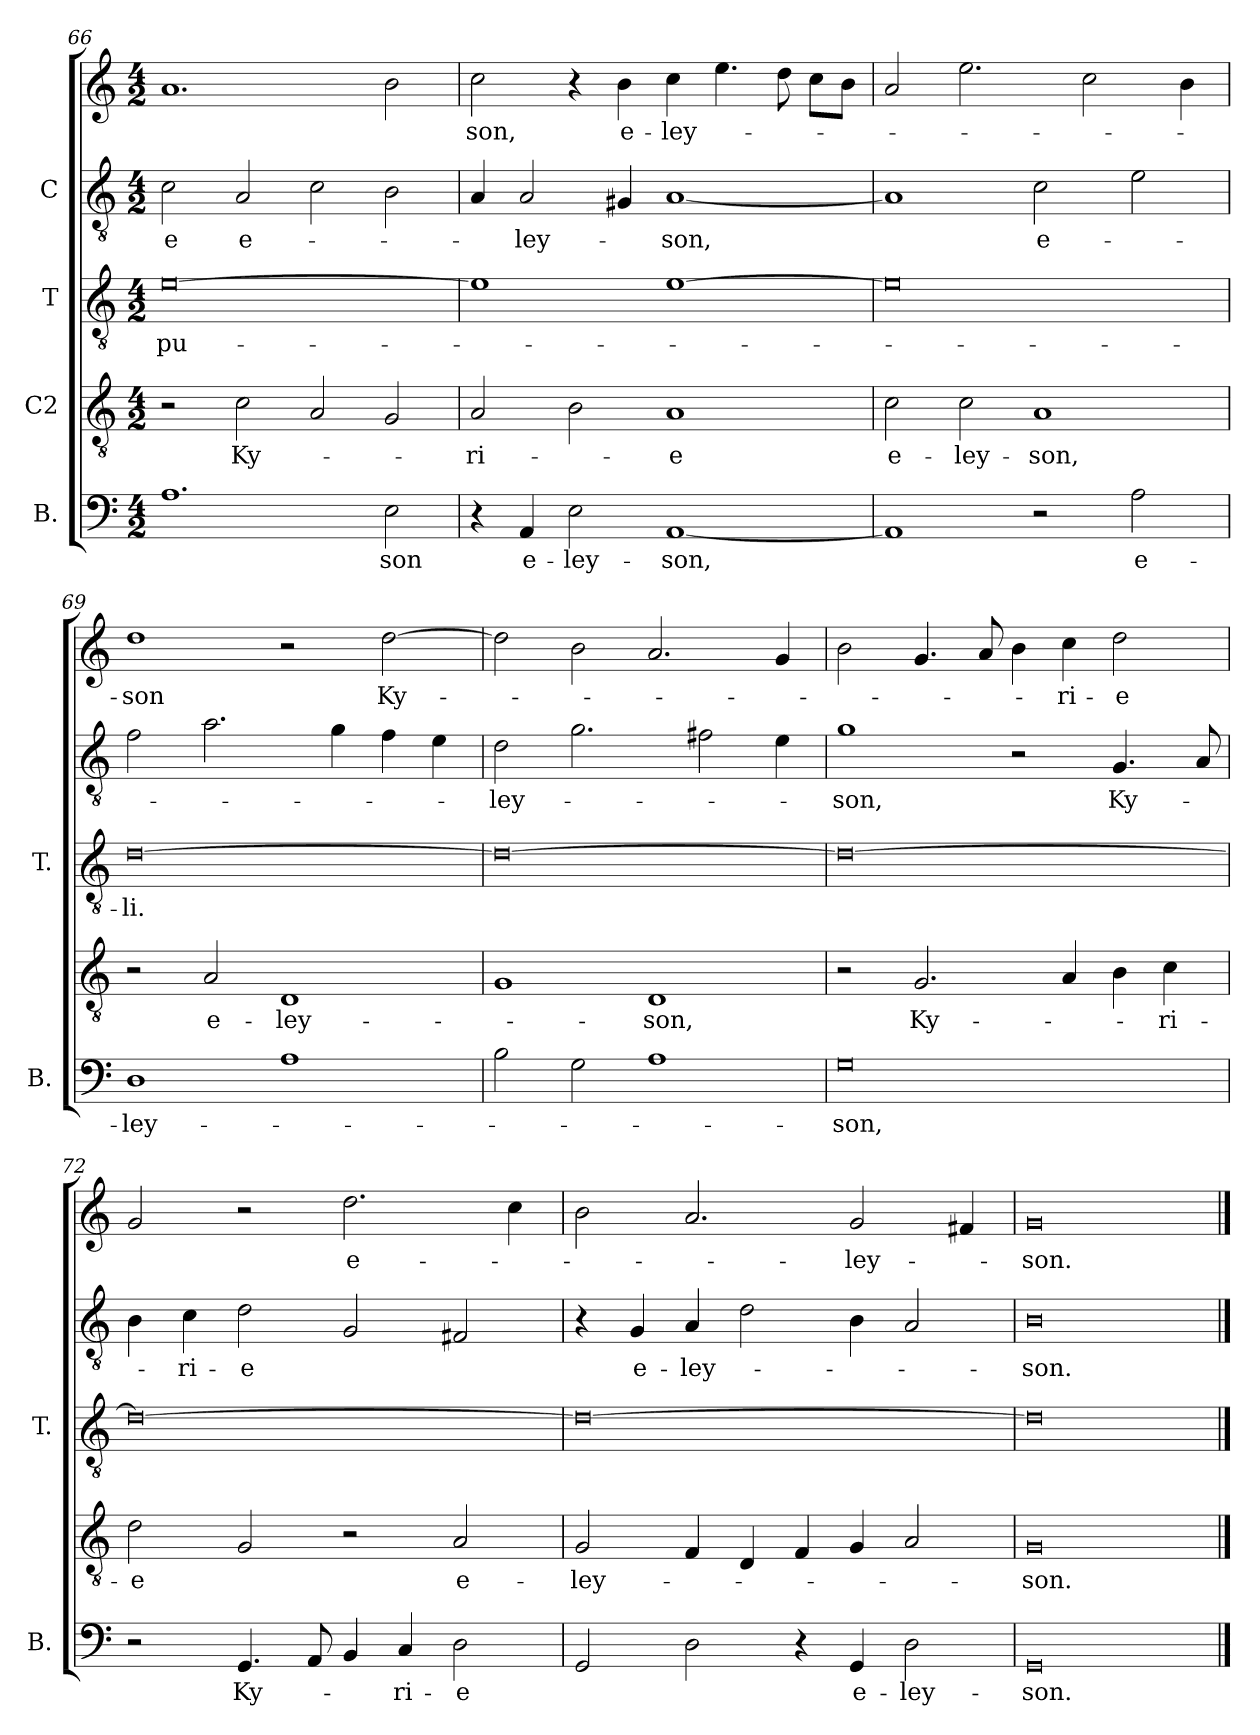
**kern	**text	**kern	**text	**kern	**text	**kern	**text	**kern	**text
*part5	*part5	*part4	*part4	*part3	*part3	*part2	*part2	*part1	*part1
*staff5	*staff5	*staff4	*staff4	*staff3	*staff3	*staff2	*staff2	*staff1	*staff1
*I"B.	*	*I"C2	*	*I"T	*	*I"C	*	*	*
*I'B.	*	*	*	*I'T.	*	*	*	*	*
*clefF4	*	*clefGv2	*	*clefGv2	*	*clefGv2	*	*clefG2	*
*k[]	*	*k[]	*	*k[]	*	*k[]	*	*k[]	*
*C:	*	*C:	*	*C:	*	*C:	*	*C:	*
*M4/2	*	*M4/2	*	*M4/2	*	*M4/2	*	*M4/2	*
=66	=66	=66	=66	=66	=66	=66	=66	=66	=66
1.A/	.	2r	.	[0e\	-pu-	2c\	-e	1.a/	.
.	.	2c\	Ky-	.	.	2A/	e-	.	.
.	.	2A/	.	.	.	2c\	.	.	.
2E\	-son	2G/	.	.	.	2B\	.	2b\	.
!!LO:LB:g=z
=67	=67	=67	=67	=67	=67	=67	=67	=67	=67
4r	.	2A/	-ri-	1e\]	.	4A/	.	2cc\	-son,
4AA/	e-	.	.	.	.	2A/	-ley-	.	.
2E\	-ley-	2B\	.	.	.	.	.	4r	.
.	.	.	.	.	.	4G#X/	.	4b\	e-
[1AA/	-son,	1A/	-e	[1e\	.	[1A/	-son,	4cc\	-ley-
.	.	.	.	.	.	.	.	4.ee\	.
.	.	.	.	.	.	.	.	8dd\	.
.	.	.	.	.	.	.	.	8cc\L	.
.	.	.	.	.	.	.	.	8b\J	.
=68	=68	=68	=68	=68	=68	=68	=68	=68	=68
1AA/]	.	2c\	e-	0e/]	.	1A/]	.	2a/	.
.	.	2c\	-ley-	.	.	.	.	2.ee\	.
2r	.	1A/	-son,	.	.	2c\	e-	.	.
.	.	.	.	.	.	.	.	2cc\	.
2A\	e-	.	.	.	.	2e\	.	.	.
.	.	.	.	.	.	.	.	4b\	.
=69	=69	=69	=69	=69	=69	=69	=69	=69	=69
1D\	-ley-	2r	.	[0d\	-li.	2f\	.	1dd/	-son
.	.	2A/	e-	.	.	2.a\	.	.	.
1A/	.	1D/	-ley-	.	.	.	.	2r	.
.	.	.	.	.	.	4g\	.	.	.
.	.	.	.	.	.	4f\	.	[2dd\	Ky-
.	.	.	.	.	.	4e\	.	.	.
=70	=70	=70	=70	=70	=70	=70	=70	=70	=70
2B\	.	1G/	.	0d\_	.	2d\	-ley-	2dd\]	.
2G\	.	.	.	.	.	2.g\	.	2b\	.
1A/	.	1D/	-son,	.	.	.	.	2.a/	.
.	.	.	.	.	.	2f#X\	.	.	.
.	.	.	.	.	.	4e\	.	4g/	.
=71	=71	=71	=71	=71	=71	=71	=71	=71	=71
0G\	-son,	2r	.	0d\_	.	1g/	-son,	2b\	.
.	.	2.G/	Ky-	.	.	.	.	4.g/	.
.	.	.	.	.	.	.	.	8a/	.
.	.	.	.	.	.	2r	.	4b\	.
.	.	4A/	.	.	.	.	.	4cc\	-ri-
.	.	4B\	.	.	.	4.G/	Ky-	2dd\	-e
.	.	4c\	-ri-	.	.	.	.	.	.
.	.	.	.	.	.	8A/	.	.	.
!!LO:PB:g=z
=72	=72	=72	=72	=72	=72	=72	=72	=72	=72
2r	.	2d\	-e	0d\_	.	4B\	.	2g/	.
.	.	.	.	.	.	4c\	-ri-	.	.
4.GG/	Ky-	2G/	.	.	.	2d\	-e	2r	.
8AA/	.	.	.	.	.	.	.	.	.
4BB/	.	2r	.	.	.	2G/	.	2.dd\	e-
4C/	-ri-	.	.	.	.	.	.	.	.
2D\	-e	2A/	e-	.	.	2F#X/	.	.	.
.	.	.	.	.	.	.	.	4cc\	.
=73	=73	=73	=73	=73	=73	=73	=73	=73	=73
2GG/	.	2G/	-ley-	0d\_	.	4r	.	2b\	.
.	.	.	.	.	.	4G/	e-	.	.
2D\	.	4F/	.	.	.	4A/	-ley-	2.a/	.
.	.	4D/	.	.	.	2d\	.	.	.
4r	.	4F/	.	.	.	.	.	.	.
4GG/	e-	4G/	.	.	.	4B\	.	2g/	-ley-
2D\	-ley-	2A/	.	.	.	2A/	.	.	.
.	.	.	.	.	.	.	.	4f#X/	.
=74	=74	=74	=74	=74	=74	=74	=74	=74	=74
0GG/	-son.	0G/	-son.	0d/]	.	0B\	-son.	0g/	-son.
==	==	==	==	==	==	==	==	==	==
*-	*-	*-	*-	*-	*-	*-	*-	*-	*-
